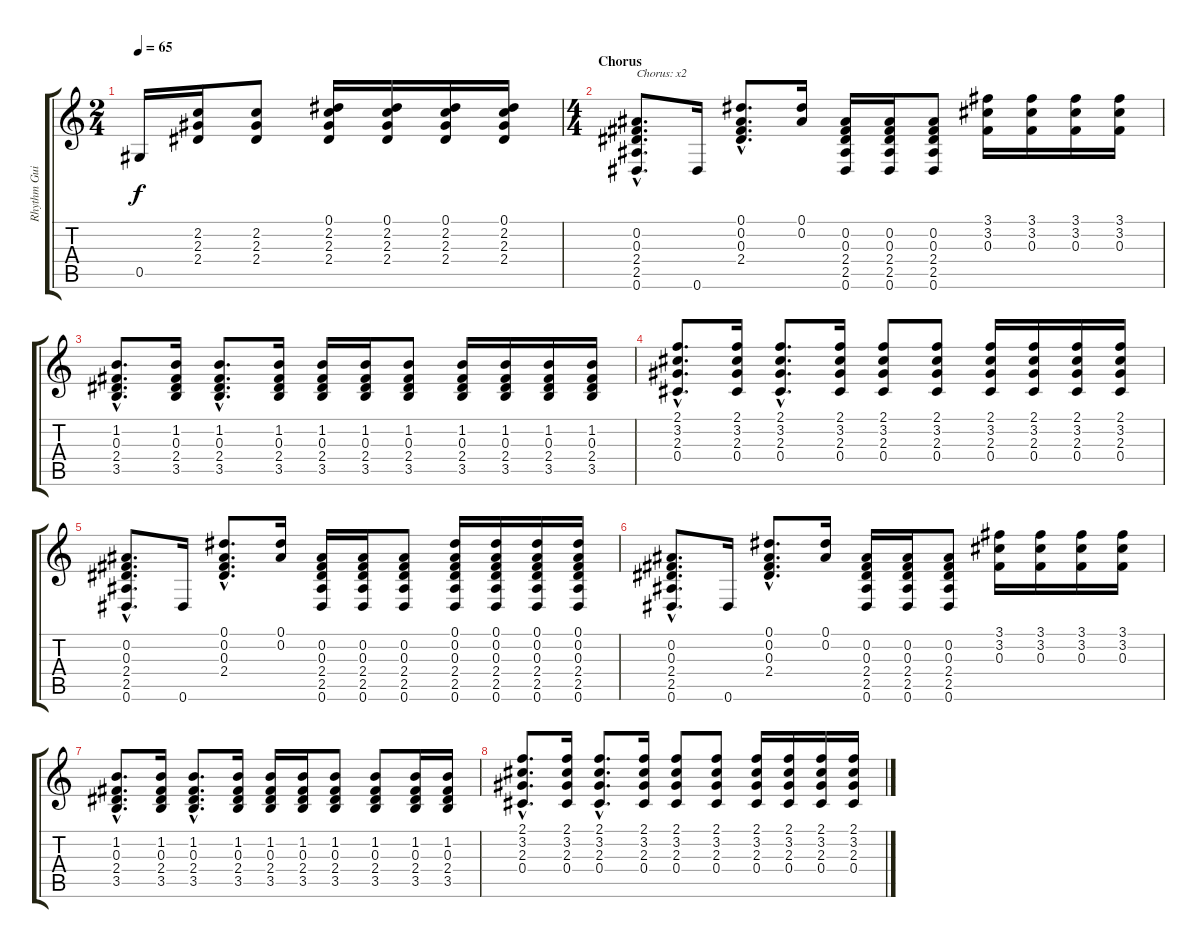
\track ("Rhythm Guitar 2" "Rhythm Gui") {instrument overdrivenguitar}
\staff {score tabs}
\tuning (Eb4 Bb3 Gb3 Db3 Ab2 Eb2) {hide}
\ts (2 4)
\tempo 65
\clef g2
\ks c
0.5.16{dy f} (2.2 2.3 2.4).16 (2.2 2.3 2.4).8 (0.1 2.2 2.3 2.4).16 (0.1 2.2 2.3 2.4).16 (0.1 2.2 2.3 2.4).16 (0.1 2.2 2.3 2.4).16 |
\ts (4 4)
\section ("" "Chorus")
(0.2{hac} 0.3{hac} 2.4{hac} 2.5{hac} 0.6{hac}).8{d txt "Chorus: x2"} 0.6.16 (0.1{hac} 0.2{hac} 0.3{hac} 2.4{hac}).8{d} (0.1 0.2).16 (0.2 0.3 2.4 2.5 0.6).16 (0.2 0.3 2.4 2.5 0.6).16 (0.2 0.3 2.4 2.5 0.6).8 (3.1 3.2 0.3).16 (3.1 3.2 0.3).16 (3.1 3.2 0.3).16 (3.1 3.2 0.3).16 |
(1.2{hac} 0.3{hac} 2.4{hac} 3.5{hac}).8{d} (1.2 0.3 2.4 3.5).16 (1.2{hac} 0.3{hac} 2.4{hac} 3.5{hac}).8{d} (1.2 0.3 2.4 3.5).16 (1.2 0.3 2.4 3.5).16 (1.2 0.3 2.4 3.5).16 (1.2 0.3 2.4 3.5).8 (1.2 0.3 2.4 3.5).16 (1.2 0.3 2.4 3.5).16 (1.2 0.3 2.4 3.5).16 (1.2 0.3 2.4 3.5).16 |
(2.1{hac} 3.2{hac} 2.3{hac} 0.4{hac}).8{d} (2.1 3.2 2.3 0.4).16 (2.1{hac} 3.2{hac} 2.3{hac} 0.4{hac}).8{d} (2.1 3.2 2.3 0.4).16 (2.1 3.2 2.3 0.4).8 (2.1 3.2 2.3 0.4).8 (2.1 3.2 2.3 0.4).16 (2.1 3.2 2.3 0.4).16 (2.1 3.2 2.3 0.4).16 (2.1 3.2 2.3 0.4).16 |
(0.2{hac} 0.3{hac} 2.4{hac} 2.5{hac} 0.6{hac}).8{d} 0.6.16 (0.1{hac} 0.2{hac} 0.3{hac} 2.4{hac}).8{d} (0.1 0.2).16 (0.2 0.3 2.4 2.5 0.6).16 (0.2 0.3 2.4 2.5 0.6).16 (0.2 0.3 2.4 2.5 0.6).8 (0.1 0.2 0.3 2.4 2.5 0.6).16 (0.1 0.2 0.3 2.4 2.5 0.6).16 (0.1 0.2 0.3 2.4 2.5 0.6).16 (0.1 0.2 0.3 2.4 2.5 0.6).16 |
(0.2{hac} 0.3{hac} 2.4{hac} 2.5{hac} 0.6{hac}).8{d} 0.6.16 (0.1{hac} 0.2{hac} 0.3{hac} 2.4{hac}).8{d} (0.1 0.2).16 (0.2 0.3 2.4 2.5 0.6).16 (0.2 0.3 2.4 2.5 0.6).16 (0.2 0.3 2.4 2.5 0.6).8 (3.1 3.2 0.3).16 (3.1 3.2 0.3).16 (3.1 3.2 0.3).16 (3.1 3.2 0.3).16 |
(1.2{hac} 0.3{hac} 2.4{hac} 3.5{hac}).8{d} (1.2 0.3 2.4 3.5).16 (1.2{hac} 0.3{hac} 2.4{hac} 3.5{hac}).8{d} (1.2 0.3 2.4 3.5).16 (1.2 0.3 2.4 3.5).16 (1.2 0.3 2.4 3.5).16 (1.2 0.3 2.4 3.5).8 (1.2 0.3 2.4 3.5).8 (1.2 0.3 2.4 3.5).16 (1.2 0.3 2.4 3.5).16 |
(2.1{hac} 3.2{hac} 2.3{hac} 0.4{hac}).8{d} (2.1 3.2 2.3 0.4).16 (2.1{hac} 3.2{hac} 2.3{hac} 0.4{hac}).8{d} (2.1 3.2 2.3 0.4).16 (2.1 3.2 2.3 0.4).8 (2.1 3.2 2.3 0.4).8 (2.1 3.2 2.3 0.4).16 (2.1 3.2 2.3 0.4).16 (2.1 3.2 2.3 0.4).16 (2.1 3.2 2.3 0.4).16
